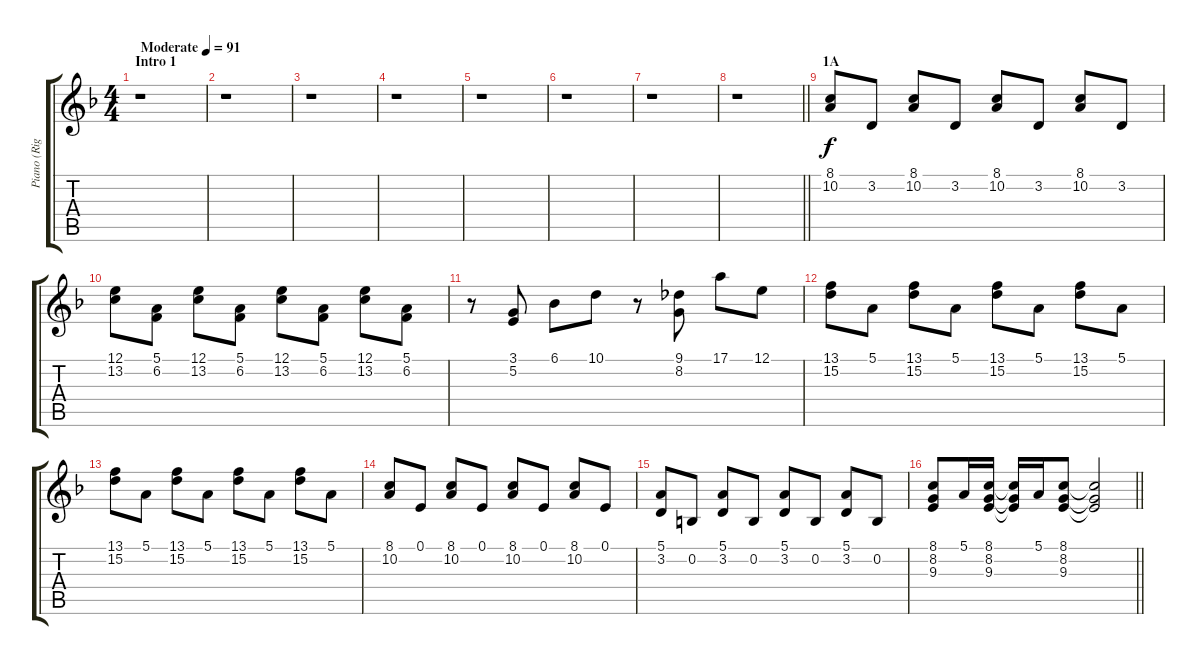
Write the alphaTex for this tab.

\track ("Piano (Right Hand)" "Piano (Rig") {instrument acousticgrandpiano}
\staff {score tabs}
\tuning (E4 B3 G3 D3 A2 E2) {hide}
\ts (4 4)
\section ("" "Intro 1")
\tempo (91 "Moderate")
\clef g2
\ks f
r.1{dy f instrument acousticgrandpiano} |
r.1 |
r.1 |
r.1 |
r.1 |
r.1 |
r.1 |
\barLineRight lightlight
r.1 |
\section ("" "1A")
(8.1 10.2).8 3.2.8 (8.1 10.2).8 3.2.8 (8.1 10.2).8 3.2.8 (8.1 10.2).8 3.2.8 |
(12.1 13.2).8 (5.1 6.2).8 (12.1 13.2).8 (5.1 6.2).8 (12.1 13.2).8 (5.1 6.2).8 (12.1 13.2).8 (5.1 6.2).8 |
r.8 (3.1 5.2).8 6.1.8 10.1.8 r.8 (9.1 8.2).8 17.1.8 12.1.8 |
(13.1 15.2).8 5.1.8 (13.1 15.2).8 5.1.8 (13.1 15.2).8 5.1.8 (13.1 15.2).8 5.1.8 |
(13.1 15.2).8 5.1.8 (13.1 15.2).8 5.1.8 (13.1 15.2).8 5.1.8 (13.1 15.2).8 5.1.8 |
(8.1 10.2).8 0.1.8 (8.1 10.2).8 0.1.8 (8.1 10.2).8 0.1.8 (8.1 10.2).8 0.1.8 |
(5.1 3.2).8 0.2.8 (5.1 3.2).8 0.2.8 (5.1 3.2).8 0.2.8 (5.1 3.2).8 0.2.8 |
\barLineRight lightlight
(8.1 8.2 9.3).8 5.1.16 (8.1 8.2 9.3).16 (8.1{t} 8.2{t} 9.3{t}).16 5.1.16 (8.1 8.2 9.3).8 (8.1{t} 8.2{t} 9.3{t}).2
